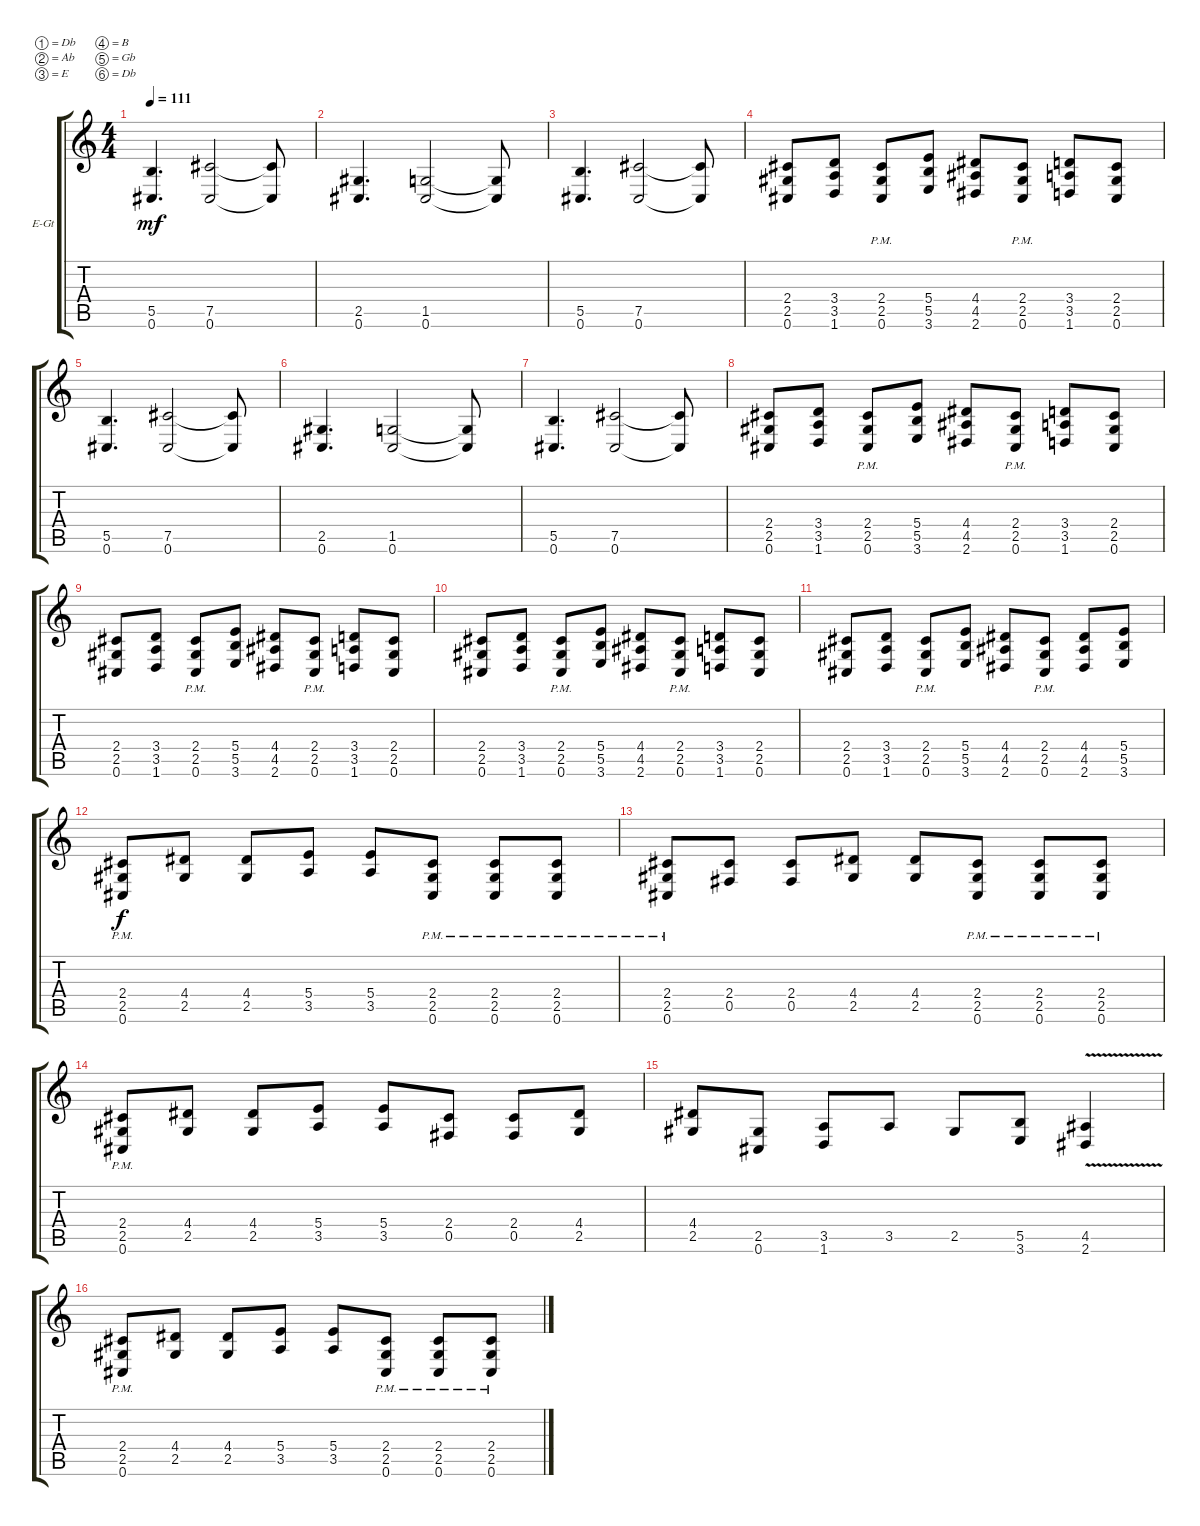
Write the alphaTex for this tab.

\defaultSystemsLayout 4
\bracketExtendMode groupsimilarinstruments
\firstSystemTrackNameOrientation horizontal
\otherSystemsTrackNameOrientation horizontal
\track ("Electric Guitar" "E-Gt") {instrument distortionguitar}
\staff {score tabs}
\tuning (Db4 Ab3 E3 B2 Gb2 Db2)
\ts (4 4)
\tempo 111
\clef g2
\ks c
(0.6 5.5).4{d dy mf} (7.5 0.6).2 (7.5{t} 0.6{t}).8 |
(0.6 2.5).4{d} (0.6 1.5).2 (0.6{t} 1.5{t}).8 |
(0.6 5.5).4{d} (7.5 0.6).2 (7.5{t} 0.6{t}).8 |
(0.6 2.5 2.4).8 (1.6 3.5 3.4).8 (0.6{pm} 2.5{pm} 2.4{pm}).8 (3.6 5.5 5.4).8 (2.6 4.5 4.4).8 (0.6{pm} 2.5{pm} 2.4{pm}).8 (1.6 3.5 3.4).8 (0.6 2.5 2.4).8 |
(0.6 5.5).4{d} (7.5 0.6).2 (7.5{t} 0.6{t}).8 |
(0.6 2.5).4{d} (0.6 1.5).2 (0.6{t} 1.5{t}).8 |
(0.6 5.5).4{d} (7.5 0.6).2 (7.5{t} 0.6{t}).8 |
(0.6 2.5 2.4).8 (1.6 3.5 3.4).8 (0.6{pm} 2.5{pm} 2.4{pm}).8 (3.6 5.5 5.4).8 (2.6 4.5 4.4).8 (0.6{pm} 2.5{pm} 2.4{pm}).8 (1.6 3.5 3.4).8 (0.6 2.5 2.4).8 |
(0.6 2.5 2.4).8 (1.6 3.5 3.4).8 (0.6{pm} 2.5{pm} 2.4{pm}).8 (3.6 5.5 5.4).8 (2.6 4.5 4.4).8 (0.6{pm} 2.5{pm} 2.4{pm}).8 (1.6 3.5 3.4).8 (0.6 2.5 2.4).8 |
(0.6 2.5 2.4).8 (1.6 3.5 3.4).8 (0.6{pm} 2.5{pm} 2.4{pm}).8 (3.6 5.5 5.4).8 (2.6 4.5 4.4).8 (0.6{pm} 2.5{pm} 2.4{pm}).8 (1.6 3.5 3.4).8 (0.6 2.5 2.4).8 |
(0.6 2.5 2.4).8 (1.6 3.5 3.4).8 (0.6{pm} 2.5{pm} 2.4{pm}).8 (3.6 5.5 5.4).8 (2.6 4.5 4.4).8 (0.6{pm} 2.5{pm} 2.4{pm}).8 (2.6 4.5 4.4).8 (3.6 5.5 5.4).8 |
(0.6{pm} 2.5{pm} 2.4{pm}).8{dy f} (2.5 4.4).8 (2.5 4.4).8 (3.5 5.4).8 (3.5 5.4).8 (0.6{pm} 2.5{pm} 2.4{pm}).8 (0.6{pm} 2.5{pm} 2.4{pm}).8 (0.6{pm} 2.5{pm} 2.4{pm}).8 |
(0.6{pm} 2.5{pm} 2.4{pm}).8 (0.5 2.4).8 (0.5 2.4).8 (2.5 4.4).8 (2.5 4.4).8 (0.6{pm} 2.5{pm} 2.4{pm}).8 (0.6{pm} 2.5{pm} 2.4{pm}).8 (0.6{pm} 2.5{pm} 2.4{pm}).8 |
(0.6{pm} 2.5{pm} 2.4{pm}).8 (2.5 4.4).8 (2.5 4.4).8 (3.5 5.4).8 (3.5 5.4).8 (0.5 2.4).8 (0.5 2.4).8 (2.5 4.4).8 |
(2.5 4.4).8 (0.6 2.5).8 (1.6 3.5).8 3.5.8 2.5.8 (3.6 5.5).8 (2.6{v} 4.5).4 |
(0.6{pm} 2.5{pm} 2.4{pm}).8 (2.5 4.4).8 (2.5 4.4).8 (3.5 5.4).8 (3.5 5.4).8 (0.6{pm} 2.5{pm} 2.4{pm}).8 (0.6{pm} 2.5{pm} 2.4{pm}).8 (0.6{pm} 2.5{pm} 2.4{pm}).8
